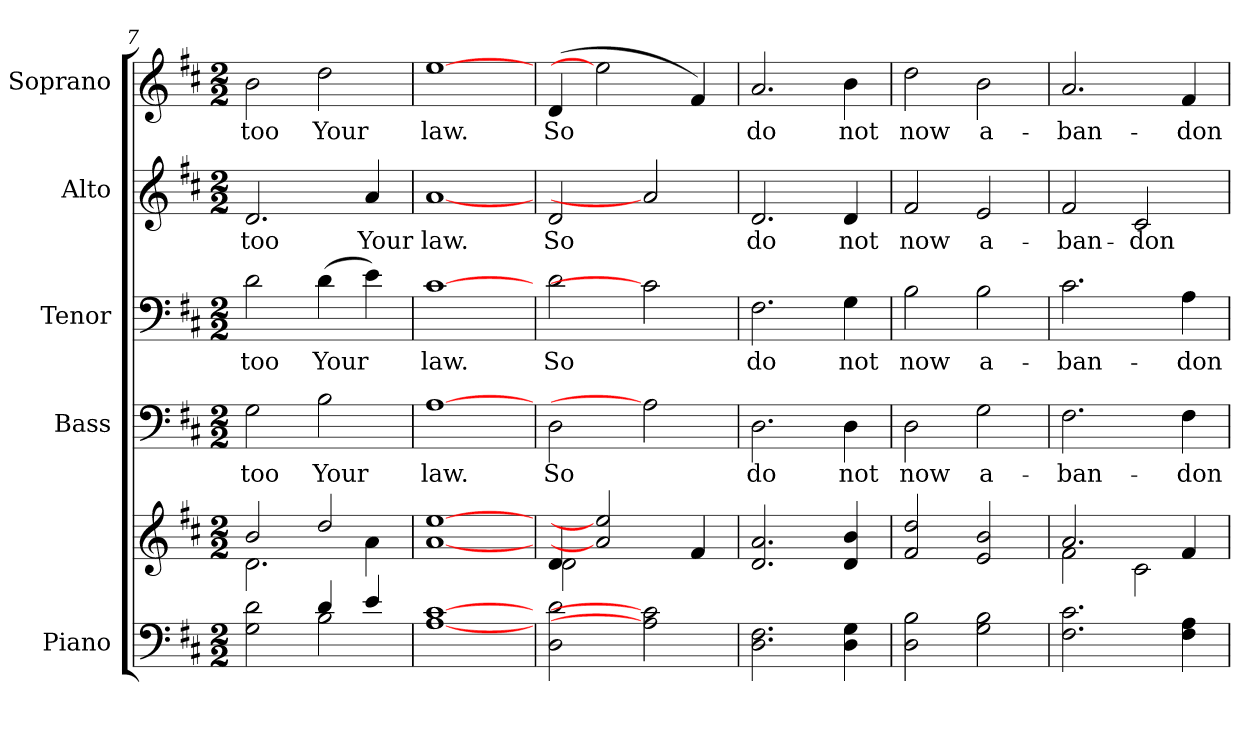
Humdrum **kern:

**kern	**kern	**kern	**text	**kern	**text	**kern	**text	**kern	**text
*part5	*part5	*part4	*part4	*part3	*part3	*part2	*part2	*part1	*part1
*staff6	*staff5	*staff4	*staff4	*staff3	*staff3	*staff2	*staff2	*staff1	*staff1
*I"Piano	*	*I"Bass	*	*I"Tenor	*	*I"Alto	*	*I"Soprano	*
*I'Pno.	*	*I'B.	*	*I'T.	*	*I'A.	*	*I'S.	*
!!LO:PB:g=z
*clefF4	*clefG2	*clefF4	*	*clefF4	*	*clefG2	*	*clefG2	*
*k[f#c#]	*k[f#c#]	*k[f#c#]	*	*k[f#c#]	*	*k[f#c#]	*	*k[f#c#]	*
*D:	*D:	*D:	*	*D:	*	*D:	*	*D:	*
*M2/2	*M2/2	*M2/2	*	*M2/2	*	*M2/2	*	*M2/2	*
=7	=7	=7	=7	=7	=7	=7	=7	=7	=7
*^	*^	*	*	*	*	*	*	*	*
!	!	!	!	!	!LO:LY:b:color=#000000	!	!	!	!	!	!
!	!	!	!	!	!	!	!LO:LY:b:color=#000000	!	!	!	!
!	!	!	!	!	!	!	!	!	!LO:LY:b:color=#000000	!	!
!	!	!	!	!	!	!	!	!	!	!	!LO:LY:b:color=#000000
2Gi\ 2di	2ryy	2bi/	2.di\	2Gi\	too	2di\	too	2.di/	too	2bi\	too
!	!	!	!	!	!LO:LY:b:color=#000000	!	!	!	!	!	!
!	!	!	!	!	!	!	!LO:LY:b:color=#000000	!	!	!	!
!	!	!	!	!	!	!	!	!	!	!	!LO:LY:b:color=#000000
4di/	2Bi\	2ddi/	.	2Bi\	Your	(4di\	Your	.	.	2ddi\	Your
!	!	!	!	!	!	!	!	!	!LO:LY:b:color=#000000	!	!
4ei/	.	.	4ai\	.	.	4ei\)	.	4ai/	Your	.	.
*v	*v	*	*	*	*	*	*	*	*	*	*
*	*v	*v	*	*	*	*	*	*	*	*
=8	=8	=8	=8	=8	=8	=8	=8	=8	=8
*	*^	*	*	*	*	*	*	*	*
!	!	!	!	!LO:LY:b:color=#000000	!	!	!	!	!	!
*	*v	*v	*	*	*	*	*	*	*	*
*	*^	*	*	*	*	*	*	*	*
!	!	!	!	!	!	!LO:LY:b:color=#000000	!	!	!	!
*	*v	*v	*	*	*	*	*	*	*	*
*	*^	*	*	*	*	*	*	*	*
!	!	!	!	!	!	!	!	!LO:LY:b:color=#000000	!	!
*	*v	*v	*	*	*	*	*	*	*	*
*	*^	*	*	*	*	*	*	*	*
!	!	!	!	!	!	!	!	!	!	!LO:LY:b:color=#000000
*	*v	*v	*	*	*	*	*	*	*	*
[1Ai [1c#i	[1ai [1eei	[1Ai	law.	[1c#i	law.	[1ai	law.	[1eei	law.
=9	=9	=9	=9	=9	=9	=9	=9	=9	=9
*	*^	*	*	*	*	*	*	*	*
!	!	!	!	!LO:LY:b:color=#000000	!	!	!	!	!	!
!	!	!	!	!	!	!LO:LY:b:color=#000000	!	!	!	!
!	!	!	!	!	!	!	!	!LO:LY:b:color=#000000	!	!
!	!	!	!	!	!	!	!	!	!	!LO:LY:b:color=#000000
2Di\ 2di	4di/	2di\	2Di\	So	2di\	So	2di/	So	(4di/	So
.	2ai] 2eei]	.	.	.	.	.	.	.	2eei]	.
2Ai] 2c#i]	.	2ryy	2Ai]	.	2c#i]	.	2ai]	.	.	.
.	4f#i/	.	.	.	.	.	.	.	4f#i/)	.
*	*v	*v	*	*	*	*	*	*	*	*
=10	=10	=10	=10	=10	=10	=10	=10	=10	=10
!	!	!	!LO:LY:b:color=#000000	!	!	!	!	!	!
!	!	!	!	!	!LO:LY:b:color=#000000	!	!	!	!
!	!	!	!	!	!	!	!LO:LY:b:color=#000000	!	!
!	!	!	!	!	!	!	!	!	!LO:LY:b:color=#000000
2.Di\ 2.F#i	2.di/ 2.ai	2.Di\	do	2.F#i\	do	2.di/	do	2.ai/	do
!	!	!	!LO:LY:b:color=#000000	!	!	!	!	!	!
!	!	!	!	!	!LO:LY:b:color=#000000	!	!	!	!
!	!	!	!	!	!	!	!LO:LY:b:color=#000000	!	!
!	!	!	!	!	!	!	!	!	!LO:LY:b:color=#000000
4Di\ 4Gi	4di/ 4bi	4Di\	not	4Gi\	not	4di/	not	4bi\	not
=11	=11	=11	=11	=11	=11	=11	=11	=11	=11
!	!	!	!LO:LY:b:color=#000000	!	!	!	!	!	!
!	!	!	!	!	!LO:LY:b:color=#000000	!	!	!	!
!	!	!	!	!	!	!	!LO:LY:b:color=#000000	!	!
!	!	!	!	!	!	!	!	!	!LO:LY:b:color=#000000
2Di\ 2Bi	2f#i/ 2ddi	2Di\	now	2Bi\	now	2f#i/	now	2ddi\	now
!	!	!	!LO:LY:b:color=#000000	!	!	!	!	!	!
!	!	!	!	!	!LO:LY:b:color=#000000	!	!	!	!
!	!	!	!	!	!	!	!LO:LY:b:color=#000000	!	!
!	!	!	!	!	!	!	!	!	!LO:LY:b:color=#000000
2Gi\ 2Bi	2ei/ 2bi	2Gi\	a-	2Bi\	a-	2ei/	a-	2bi\	a-
=12	=12	=12	=12	=12	=12	=12	=12	=12	=12
*	*^	*	*	*	*	*	*	*	*
!	!	!	!	!LO:LY:b:color=#000000	!	!	!	!	!	!
!	!	!	!	!	!	!LO:LY:b:color=#000000	!	!	!	!
!	!	!	!	!	!	!	!	!LO:LY:b:color=#000000	!	!
!	!	!	!	!	!	!	!	!	!	!LO:LY:b:color=#000000
2.F#i\ 2.c#i	2.ai/	2f#i\	2.F#i\	-ban-	2.c#i\	-ban-	2f#i/	-ban-	2.ai/	-ban-
!	!	!	!	!	!	!	!	!LO:LY:b:color=#000000	!	!
.	.	2c#i\	.	.	.	.	2c#i/	-don	.	.
!	!	!	!	!LO:LY:b:color=#000000	!	!	!	!	!	!
!	!	!	!	!	!	!LO:LY:b:color=#000000	!	!	!	!
!	!	!	!	!	!	!	!	!	!	!LO:LY:b:color=#000000
4F#i\ 4Ai	4f#i/	.	4F#i\	-don	4Ai\	-don	.	.	4f#i/	-don
*	*v	*v	*	*	*	*	*	*	*	*
=	=	=	=	=	=	=	=	=	=
*-	*-	*-	*-	*-	*-	*-	*-	*-	*-
